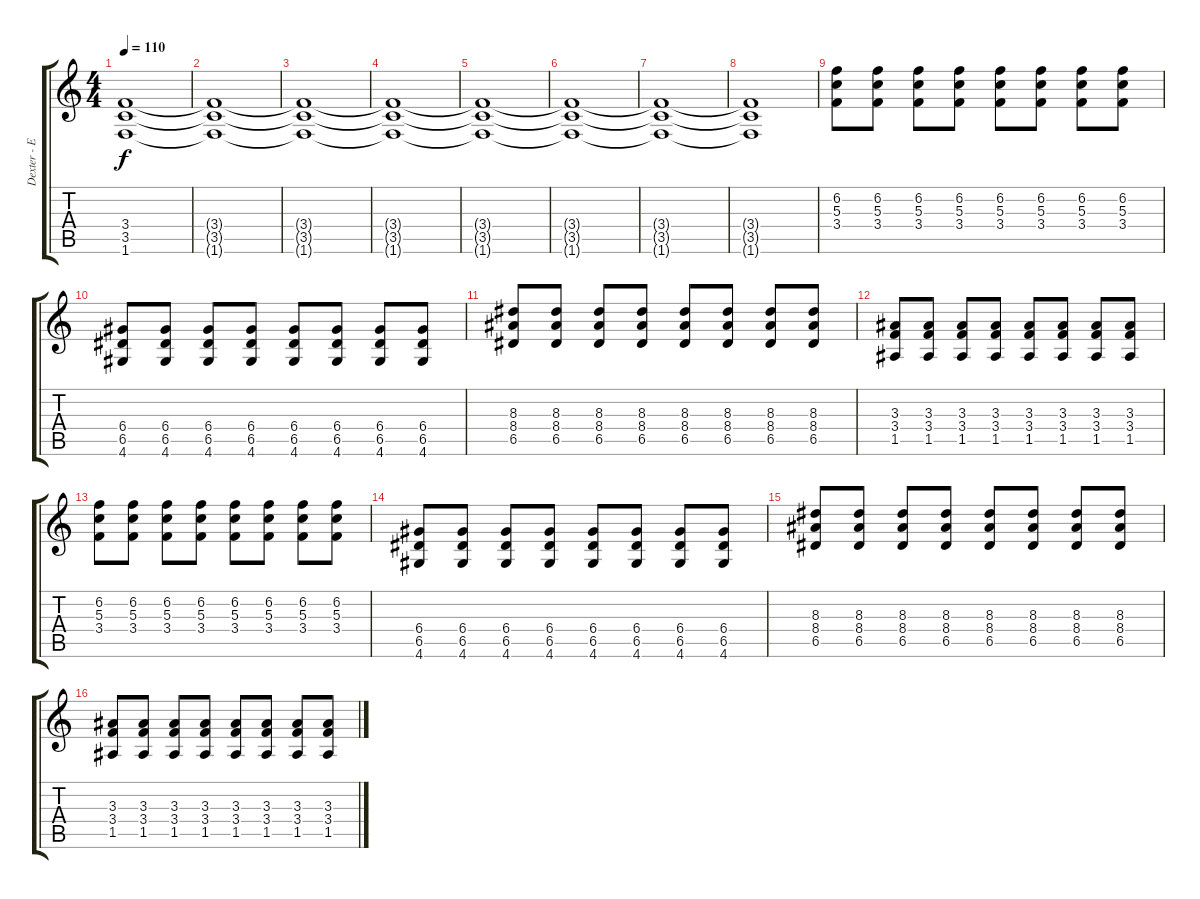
\track ("Dexter - El. Gtr (Overdr)" "Dexter - E") {instrument overdrivenguitar}
\staff {score tabs}
\tuning (E4 B3 G3 D3 A2 E2) {hide}
\ts (4 4)
\tempo 110
\clef g2
\ks c
(3.4{t} 3.5{t} 1.6{t}).1{dy f} |
(3.4{t} 3.5{t} 1.6{t}).1 |
(3.4{t} 3.5{t} 1.6{t}).1 |
(3.4{t} 3.5{t} 1.6{t}).1 |
(3.4{t} 3.5{t} 1.6{t}).1 |
(3.4{t} 3.5{t} 1.6{t}).1 |
(3.4{t} 3.5{t} 1.6{t}).1 |
(3.4{t} 3.5{t} 1.6{t}).1 |
(6.2 5.3 3.4).8 (6.2 5.3 3.4).8 (6.2 5.3 3.4).8 (6.2 5.3 3.4).8 (6.2 5.3 3.4).8 (6.2 5.3 3.4).8 (6.2 5.3 3.4).8 (6.2 5.3 3.4).8 |
(6.4 6.5 4.6).8 (6.4 6.5 4.6).8 (6.4 6.5 4.6).8 (6.4 6.5 4.6).8 (6.4 6.5 4.6).8 (6.4 6.5 4.6).8 (6.4 6.5 4.6).8 (6.4 6.5 4.6).8 |
(8.3 8.4 6.5).8 (8.3 8.4 6.5).8 (8.3 8.4 6.5).8 (8.3 8.4 6.5).8 (8.3 8.4 6.5).8 (8.3 8.4 6.5).8 (8.3 8.4 6.5).8 (8.3 8.4 6.5).8 |
(3.3 3.4 1.5).8 (3.3 3.4 1.5).8 (3.3 3.4 1.5).8 (3.3 3.4 1.5).8 (3.3 3.4 1.5).8 (3.3 3.4 1.5).8 (3.3 3.4 1.5).8 (3.3 3.4 1.5).8 |
(6.2 5.3 3.4).8 (6.2 5.3 3.4).8 (6.2 5.3 3.4).8 (6.2 5.3 3.4).8 (6.2 5.3 3.4).8 (6.2 5.3 3.4).8 (6.2 5.3 3.4).8 (6.2 5.3 3.4).8 |
(6.4 6.5 4.6).8 (6.4 6.5 4.6).8 (6.4 6.5 4.6).8 (6.4 6.5 4.6).8 (6.4 6.5 4.6).8 (6.4 6.5 4.6).8 (6.4 6.5 4.6).8 (6.4 6.5 4.6).8 |
(8.3 8.4 6.5).8 (8.3 8.4 6.5).8 (8.3 8.4 6.5).8 (8.3 8.4 6.5).8 (8.3 8.4 6.5).8 (8.3 8.4 6.5).8 (8.3 8.4 6.5).8 (8.3 8.4 6.5).8 |
(3.3 3.4 1.5).8 (3.3 3.4 1.5).8 (3.3 3.4 1.5).8 (3.3 3.4 1.5).8 (3.3 3.4 1.5).8 (3.3 3.4 1.5).8 (3.3 3.4 1.5).8 (3.3 3.4 1.5).8
